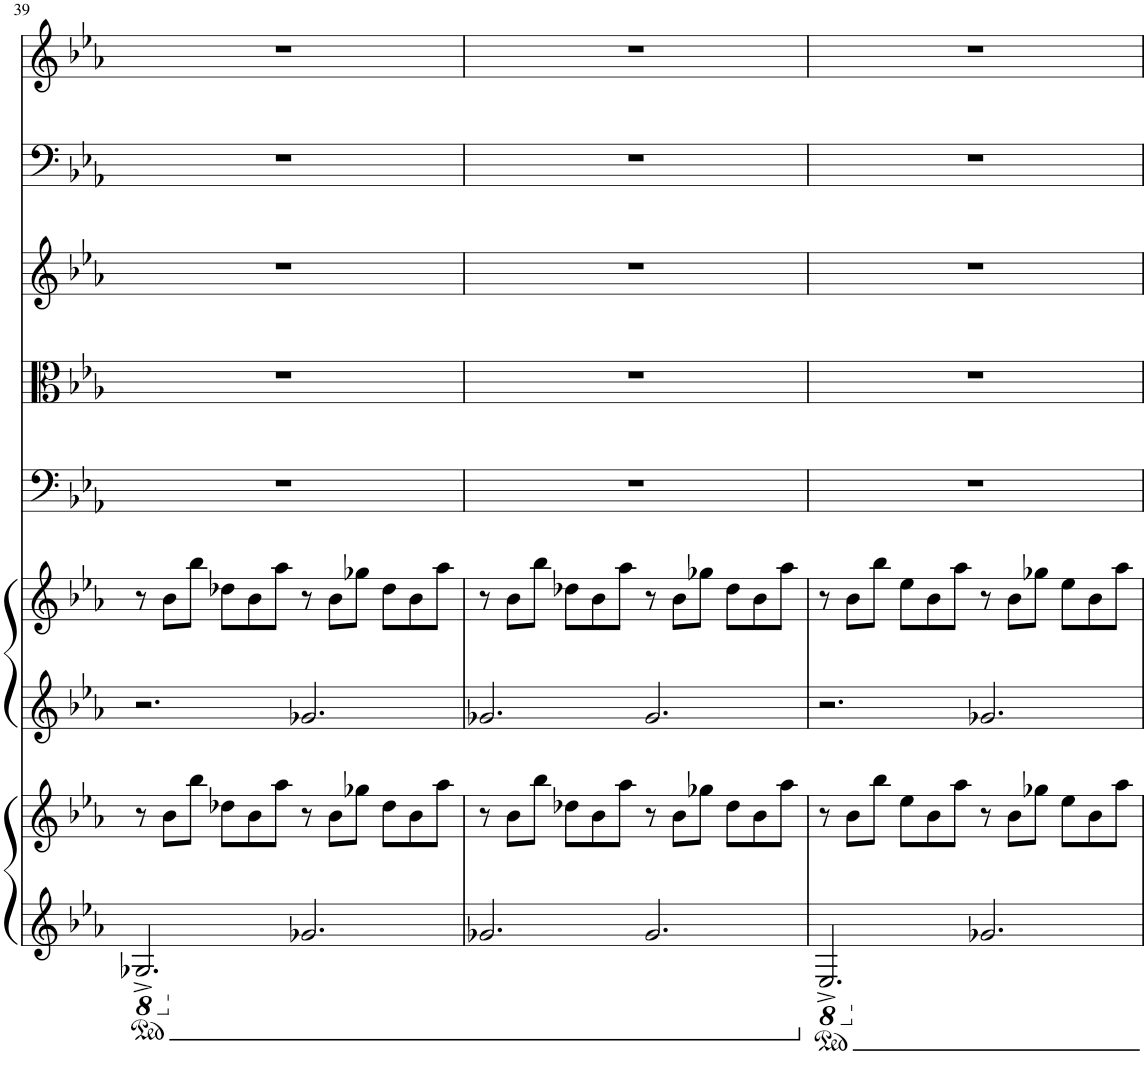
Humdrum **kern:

**kern	**kern	**kern	**kern	**kern	**kern	**kern	**kern	**kern
*part7	*part7	*part6	*part6	*part5	*part4	*part3	*part2	*part1
*staff9	*staff8	*staff7	*staff6	*staff5	*staff4	*staff3	*staff2	*staff1
*I"Piano	*	*I"Harp	*	*I"Violoncello	*I"Viola	*I"Women	*I"Bassoon	*I"Oboe
*I'Pno	*	*I'Hp	*	*I'Vc	*I'Vla	*	*I'Bsn	*I'Ob
!!LO:PB:g=z
*clefF4	*clefG2	*clefF4	*clefG2	*clefF4	*clefC3	*clefG2	*clefF4	*clefG2
*k[b-e-a-]	*k[b-e-a-]	*k[b-e-a-]	*k[b-e-a-]	*k[b-e-a-]	*k[b-e-a-]	*k[b-e-a-]	*k[b-e-a-]	*k[b-e-a-]
*M12/8	*M12/8	*M12/8	*M12/8	*M12/8	*M12/8	*M12/8	*M12/8	*M12/8
*8ba	*	*	*	*	*	*	*	*
=39	=39	=39	=39	=39	=39	=39	=39	=39
2.GG-X^/	8r	2.r	8r	1.r	1.r	1.r	1.r	1.r
.	8b-\L	.	8b-\L	.	.	.	.	.
.	8bb-\J	.	8bb-\J	.	.	.	.	.
.	8dd-X\L	.	8dd-X\L	.	.	.	.	.
.	8b-\	.	8b-\	.	.	.	.	.
.	8aa-\J	.	8aa-\J	.	.	.	.	.
*X8ba	*	*	*	*	*	*	*	*
2.g-X/	8r	2.g-X/	8r	.	.	.	.	.
.	8b-\L	.	8b-\L	.	.	.	.	.
.	8gg-X\J	.	8gg-X\J	.	.	.	.	.
.	8dd-\L	.	8dd-\L	.	.	.	.	.
.	8b-\	.	8b-\	.	.	.	.	.
.	8aa-\J	.	8aa-\J	.	.	.	.	.
=40	=40	=40	=40	=40	=40	=40	=40	=40
2.g-X/	8r	2.g-X/	8r	1.r	1.r	1.r	1.r	1.r
.	8b-\L	.	8b-\L	.	.	.	.	.
.	8bb-\J	.	8bb-\J	.	.	.	.	.
.	8dd-X\L	.	8dd-X\L	.	.	.	.	.
.	8b-\	.	8b-\	.	.	.	.	.
.	8aa-\J	.	8aa-\J	.	.	.	.	.
2.g-/	8r	2.g-/	8r	.	.	.	.	.
.	8b-\L	.	8b-\L	.	.	.	.	.
.	8gg-X\J	.	8gg-X\J	.	.	.	.	.
.	8dd-\L	.	8dd-\L	.	.	.	.	.
.	8b-\	.	8b-\	.	.	.	.	.
.	8aa-\J	.	8aa-\J	.	.	.	.	.
=41	=41	=41	=41	=41	=41	=41	=41	=41
*8ba	*	*	*	*	*	*	*	*
2.EE-^/	8r	2.r	8r	1.r	1.r	1.r	1.r	1.r
.	8b-\L	.	8b-\L	.	.	.	.	.
.	8bb-\J	.	8bb-\J	.	.	.	.	.
.	8ee-\L	.	8ee-\L	.	.	.	.	.
.	8b-\	.	8b-\	.	.	.	.	.
.	8aa-\J	.	8aa-\J	.	.	.	.	.
*X8ba	*	*	*	*	*	*	*	*
2.g-X/	8r	2.g-X/	8r	.	.	.	.	.
.	8b-\L	.	8b-\L	.	.	.	.	.
.	8gg-X\J	.	8gg-X\J	.	.	.	.	.
.	8ee-\L	.	8ee-\L	.	.	.	.	.
.	8b-\	.	8b-\	.	.	.	.	.
.	8aa-\J	.	8aa-\J	.	.	.	.	.
=	=	=	=	=	=	=	=	=
*-	*-	*-	*-	*-	*-	*-	*-	*-
